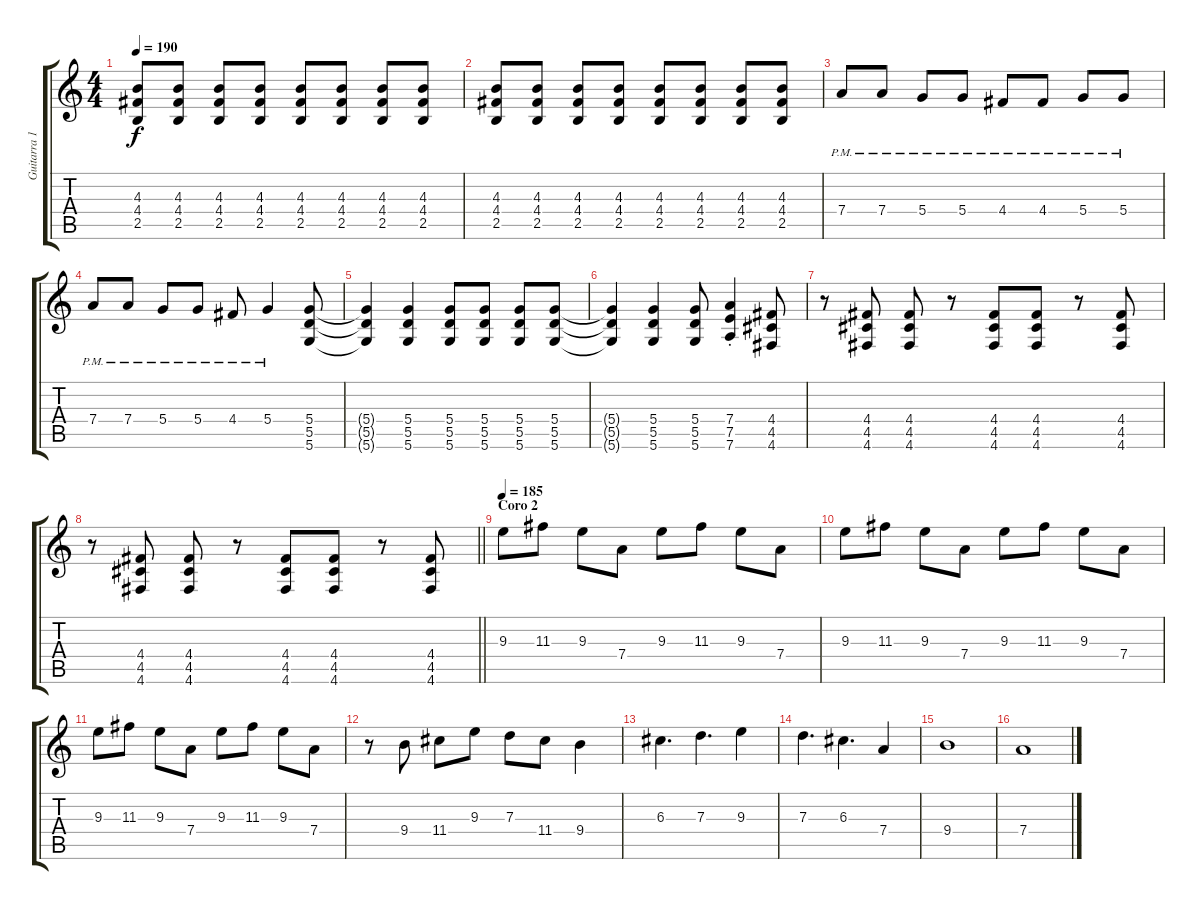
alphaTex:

\track ("Guitarra 1" "Guitarra 1") {instrument distortionguitar}
\staff {score tabs}
\tuning (E4 B3 G3 D3 A2 D2) {hide}
\ts (4 4)
\tempo 190
\clef g2
\ks c
(4.3 4.4 2.5).8{dy f} (4.3 4.4 2.5).8 (4.3 4.4 2.5).8 (4.3 4.4 2.5).8 (4.3 4.4 2.5).8 (4.3 4.4 2.5).8 (4.3 4.4 2.5).8 (4.3 4.4 2.5).8 |
(4.3 4.4 2.5).8 (4.3 4.4 2.5).8 (4.3 4.4 2.5).8 (4.3 4.4 2.5).8 (4.3 4.4 2.5).8 (4.3 4.4 2.5).8 (4.3 4.4 2.5).8 (4.3 4.4 2.5).8 |
7.4{pm}.8 7.4{pm}.8 5.4{pm}.8 5.4{pm}.8 4.4{pm}.8 4.4{pm}.8 5.4{pm}.8 5.4{pm}.8 |
7.4{pm}.8 7.4{pm}.8 5.4{pm}.8 5.4{pm}.8 4.4{pm}.8 5.4{pm}.4 (5.4 5.5 5.6).8 |
(5.4{t} 5.5{t} 5.6{t}).4 (5.4 5.5 5.6).4 (5.4 5.5 5.6).8 (5.4 5.5 5.6).8 (5.4 5.5 5.6).8 (5.4 5.5 5.6).8 |
(5.4{t} 5.5{t} 5.6{t}).4 (5.4 5.5 5.6).4 (5.4 5.5 5.6).8 (7.4{st} 7.5{st} 7.6{st}).4 (4.4 4.5 4.6).8 |
r.8 (4.4 4.5 4.6).8 (4.4 4.5 4.6).8 r.8 (4.4 4.5 4.6).8 (4.4 4.5 4.6).8 r.8 (4.4 4.5 4.6).8 |
\barLineRight lightlight
r.8 (4.4 4.5 4.6).8 (4.4 4.5 4.6).8 r.8 (4.4 4.5 4.6).8 (4.4 4.5 4.6).8 r.8 (4.4 4.5 4.6).8 |
\section ("" "Coro 2")
\tempo 185
9.3.8 11.3.8 9.3.8 7.4.8 9.3.8 11.3.8 9.3.8 7.4.8 |
9.3.8 11.3.8 9.3.8 7.4.8 9.3.8 11.3.8 9.3.8 7.4.8 |
9.3.8 11.3.8 9.3.8 7.4.8 9.3.8 11.3.8 9.3.8 7.4.8 |
r.8 9.4.8 11.4.8 9.3.8 7.3.8 11.4.8 9.4.4 |
6.3.4{d} 7.3.4{d} 9.3.4 |
7.3.4{d} 6.3.4{d} 7.4.4 |
9.4.1 |
7.4.1
